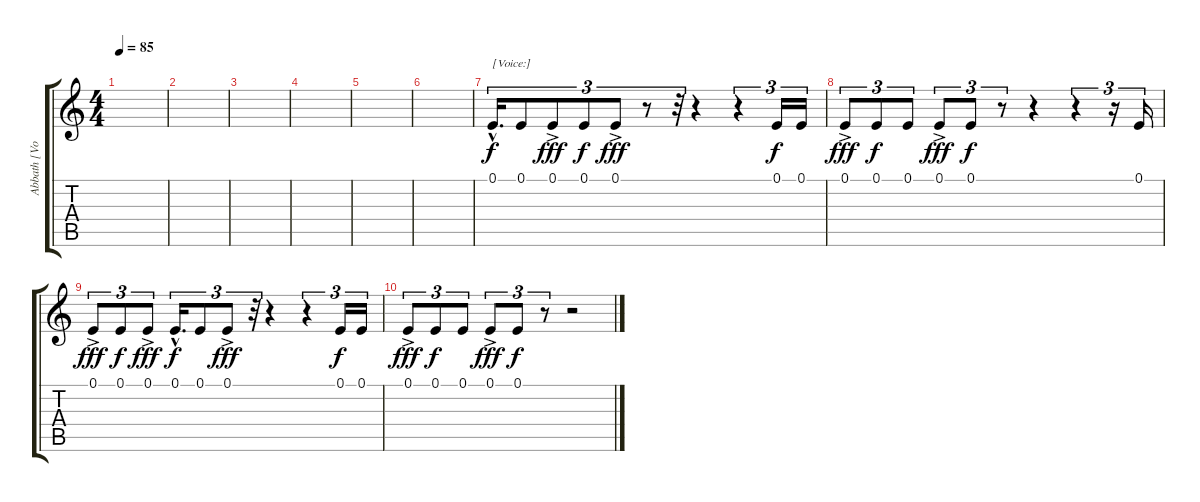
\track ("Abbath [Vox + Solo + Keys]" "Abbath [Vo") {instrument gunshot}
\staff {score tabs}
\tuning (E4 B3 G3 D3 A2 E2) {hide}
\ts (4 4)
\tempo 85
\clef g2
\ks c
|
|
|
|
|
|
\section ("" "")
0.1{hac}.16{d tu (3 2) txt "[Voice:]"} 0.1.8{tu (3 2) dy f} 0.1{ac}.8{tu (3 2) dy fff} 0.1.8{tu (3 2) dy f} 0.1{ac}.8{tu (3 2) dy fff} r.8{tu (3 2)} r.32{tu (3 2)} r.4 r.4{tu (3 2)} 0.1.16{tu (3 2) dy f} 0.1.16{tu (3 2)} |
0.1{ac}.8{tu (3 2) dy fff} 0.1.8{tu (3 2) dy f} 0.1.8{tu (3 2)} 0.1{ac}.8{tu (3 2) dy fff} 0.1.8{tu (3 2) dy f} r.8{tu (3 2)} r.4 r.4{tu (3 2)} r.16{tu (3 2)} 0.1.16{tu (3 2)} |
0.1{ac}.8{tu (3 2) dy fff} 0.1.8{tu (3 2) dy f} 0.1{ac}.8{tu (3 2) dy fff} 0.1{hac}.16{d tu (3 2) dy f} 0.1.8{tu (3 2)} 0.1{ac}.8{tu (3 2) dy fff} r.32{tu (3 2)} r.4 r.4{tu (3 2)} 0.1.16{tu (3 2) dy f} 0.1.16{tu (3 2)} |
0.1{ac}.8{tu (3 2) dy fff} 0.1.8{tu (3 2) dy f} 0.1.8{tu (3 2)} 0.1{ac}.8{tu (3 2) dy fff} 0.1.8{tu (3 2) dy f} r.8{tu (3 2)} r.2
